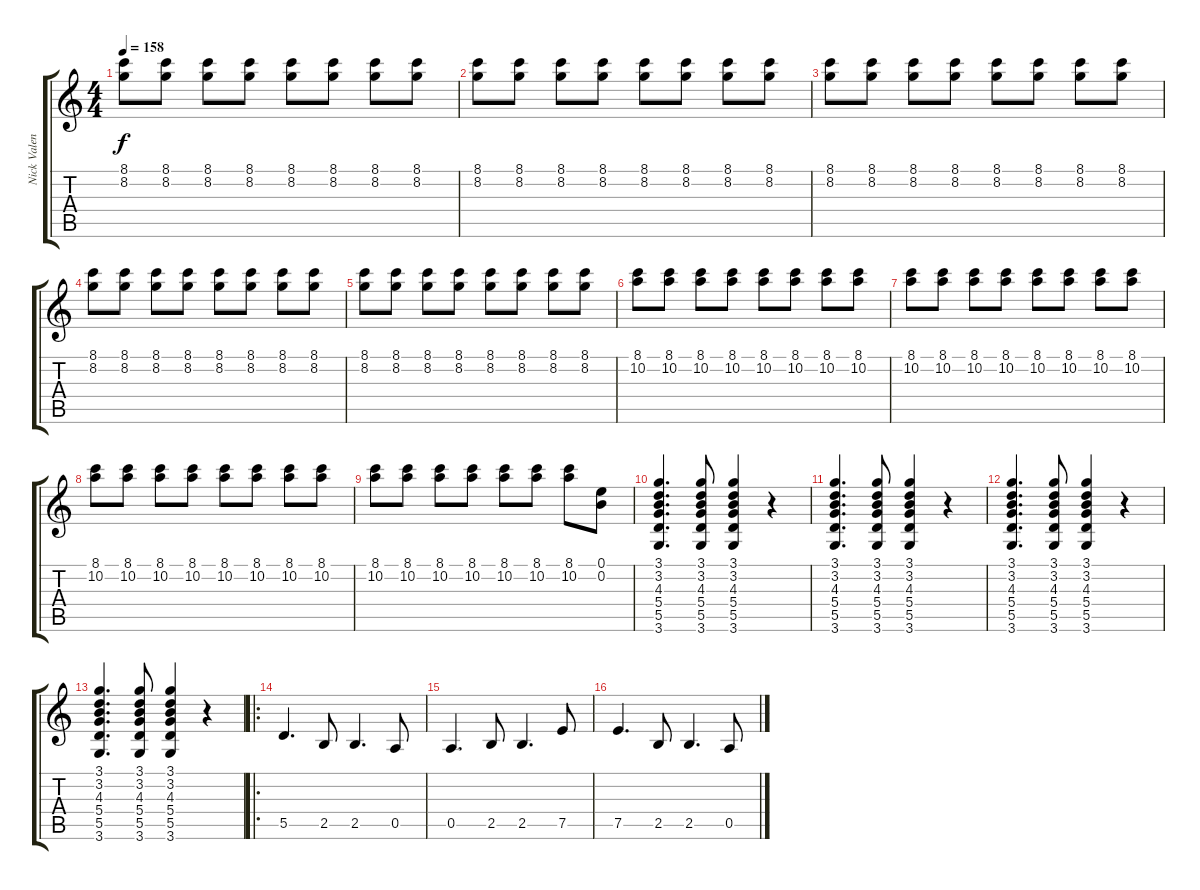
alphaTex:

\track ("Nick Valensi" "Nick Valen") {instrument overdrivenguitar}
\staff {score tabs}
\tuning (E4 B3 G3 D3 A2 E2) {hide}
\ts (4 4)
\tempo 158
\clef g2
\ks c
(8.1 8.2).8{dy f} (8.1 8.2).8 (8.1 8.2).8 (8.1 8.2).8 (8.1 8.2).8 (8.1 8.2).8 (8.1 8.2).8 (8.1 8.2).8 |
(8.1 8.2).8 (8.1 8.2).8 (8.1 8.2).8 (8.1 8.2).8 (8.1 8.2).8 (8.1 8.2).8 (8.1 8.2).8 (8.1 8.2).8 |
(8.1 8.2).8 (8.1 8.2).8 (8.1 8.2).8 (8.1 8.2).8 (8.1 8.2).8 (8.1 8.2).8 (8.1 8.2).8 (8.1 8.2).8 |
(8.1 8.2).8 (8.1 8.2).8 (8.1 8.2).8 (8.1 8.2).8 (8.1 8.2).8 (8.1 8.2).8 (8.1 8.2).8 (8.1 8.2).8 |
(8.1 8.2).8 (8.1 8.2).8 (8.1 8.2).8 (8.1 8.2).8 (8.1 8.2).8 (8.1 8.2).8 (8.1 8.2).8 (8.1 8.2).8 |
(8.1 10.2).8 (8.1 10.2).8 (8.1 10.2).8 (8.1 10.2).8 (8.1 10.2).8 (8.1 10.2).8 (8.1 10.2).8 (8.1 10.2).8 |
(8.1 10.2).8 (8.1 10.2).8 (8.1 10.2).8 (8.1 10.2).8 (8.1 10.2).8 (8.1 10.2).8 (8.1 10.2).8 (8.1 10.2).8 |
(8.1 10.2).8 (8.1 10.2).8 (8.1 10.2).8 (8.1 10.2).8 (8.1 10.2).8 (8.1 10.2).8 (8.1 10.2).8 (8.1 10.2).8 |
(8.1 10.2).8 (8.1 10.2).8 (8.1 10.2).8 (8.1 10.2).8 (8.1 10.2).8 (8.1 10.2).8 (8.1 10.2).8 (0.1 0.2).8 |
(3.1 3.2 4.3 5.4 5.5 3.6).4{d} (3.1 3.2 4.3 5.4 5.5 3.6).8 (3.1 3.2 4.3 5.4 5.5 3.6).4 r.4 |
(3.1 3.2 4.3 5.4 5.5 3.6).4{d} (3.1 3.2 4.3 5.4 5.5 3.6).8 (3.1 3.2 4.3 5.4 5.5 3.6).4 r.4 |
(3.1 3.2 4.3 5.4 5.5 3.6).4{d} (3.1 3.2 4.3 5.4 5.5 3.6).8 (3.1 3.2 4.3 5.4 5.5 3.6).4 r.4 |
(3.1 3.2 4.3 5.4 5.5 3.6).4{d} (3.1 3.2 4.3 5.4 5.5 3.6).8 (3.1 3.2 4.3 5.4 5.5 3.6).4 r.4 |
\ro
5.5.4{d} 2.5.8 2.5.4{d} 0.5.8 |
0.5.4{d} 2.5.8 2.5.4{d} 7.5.8 |
7.5.4{d} 2.5.8 2.5.4{d} 0.5.8
